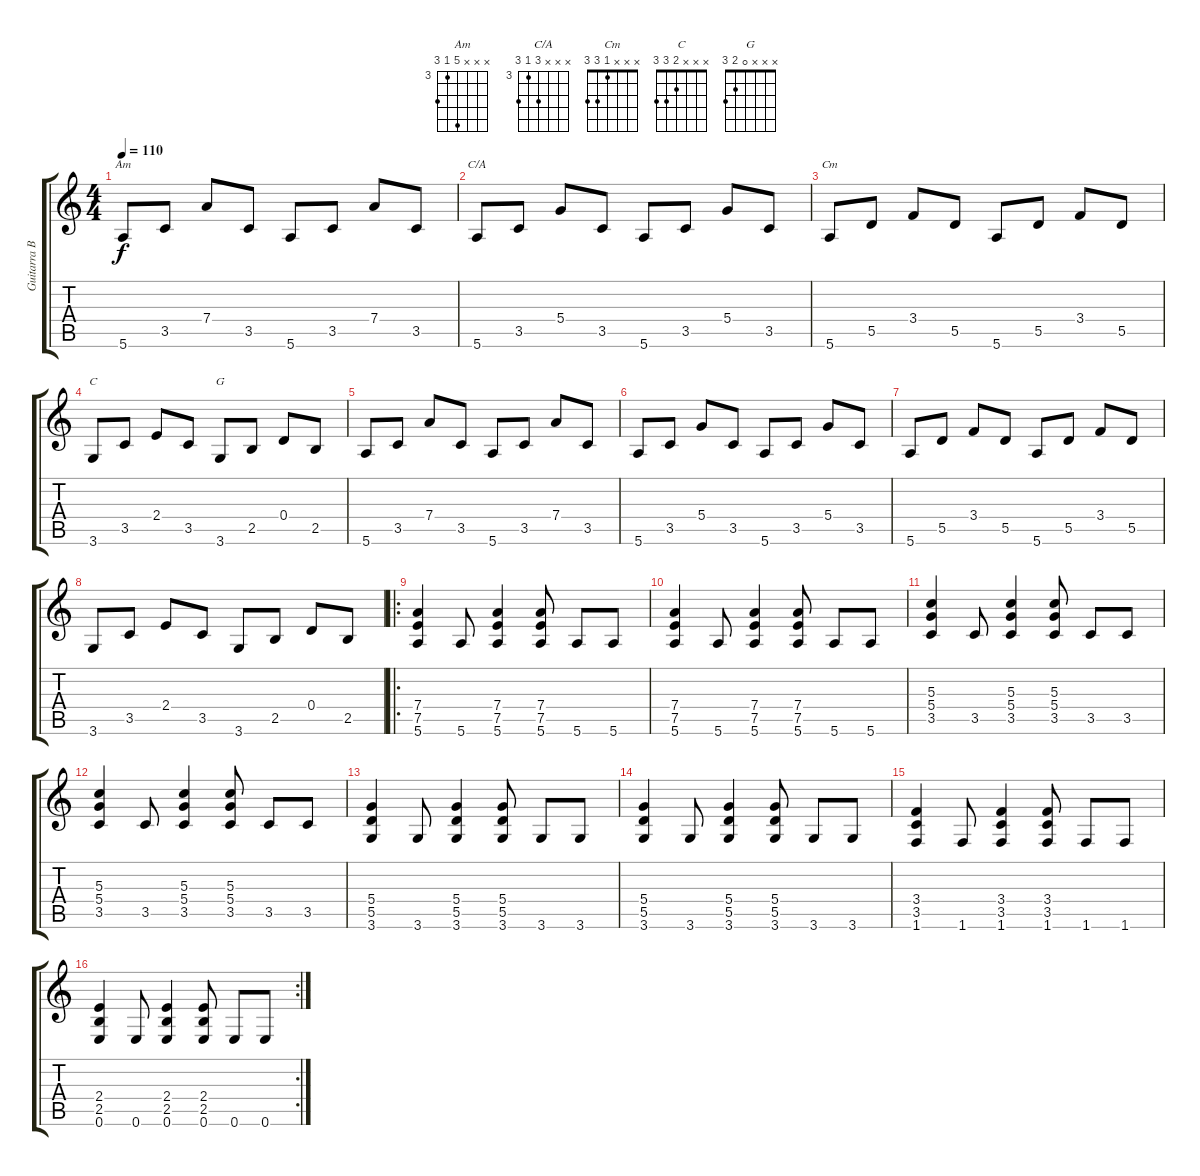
\track ("Guitarra Base" "Guitarra B") {instrument acousticguitarnylon}
\staff {score tabs}
\tuning (E4 B3 G3 D3 A2 E2) {hide}
\chord ("Am" x x x 7 3 5) {firstfret 3}
\chord ("C/A" x x x 5 3 5) {firstfret 3}
\chord ("Cm" x x x 1 3 3)
\chord ("C" x x x 2 3 3)
\chord ("G" x x x 0 2 3)
\ts (4 4)
\tempo 110
\clef g2
\ks c
5.6.8{ch "Am" dy f} 3.5.8 7.4.8 3.5.8 5.6.8 3.5.8 7.4.8 3.5.8 |
5.6.8{ch "C/A"} 3.5.8 5.4.8 3.5.8 5.6.8 3.5.8 5.4.8 3.5.8 |
5.6.8{ch "Cm"} 5.5.8 3.4.8 5.5.8 5.6.8 5.5.8 3.4.8 5.5.8 |
3.6.8{ch "C"} 3.5.8 2.4.8 3.5.8 3.6.8{ch "G"} 2.5.8 0.4.8 2.5.8 |
5.6.8 3.5.8 7.4.8 3.5.8 5.6.8 3.5.8 7.4.8 3.5.8 |
5.6.8 3.5.8 5.4.8 3.5.8 5.6.8 3.5.8 5.4.8 3.5.8 |
5.6.8 5.5.8 3.4.8 5.5.8 5.6.8 5.5.8 3.4.8 5.5.8 |
3.6.8 3.5.8 2.4.8 3.5.8 3.6.8 2.5.8 0.4.8 2.5.8 |
\ro
(7.4 7.5 5.6).4{instrument distortionguitar} 5.6.8 (7.4 7.5 5.6).4 (7.4 7.5 5.6).8 5.6.8 5.6.8 |
(7.4 7.5 5.6).4 5.6.8 (7.4 7.5 5.6).4 (7.4 7.5 5.6).8 5.6.8 5.6.8 |
(5.3 5.4 3.5).4 3.5.8 (5.3 5.4 3.5).4 (5.3 5.4 3.5).8 3.5.8 3.5.8 |
(5.3 5.4 3.5).4 3.5.8 (5.3 5.4 3.5).4 (5.3 5.4 3.5).8 3.5.8 3.5.8 |
(5.4 5.5 3.6).4 3.6.8 (5.4 5.5 3.6).4 (5.4 5.5 3.6).8 3.6.8 3.6.8 |
(5.4 5.5 3.6).4 3.6.8 (5.4 5.5 3.6).4 (5.4 5.5 3.6).8 3.6.8 3.6.8 |
(3.4 3.5 1.6).4 1.6.8 (3.4 3.5 1.6).4 (3.4 3.5 1.6).8 1.6.8 1.6.8 |
\rc 2
(2.4 2.5 0.6).4 0.6.8 (2.4 2.5 0.6).4 (2.4 2.5 0.6).8 0.6.8 0.6.8
